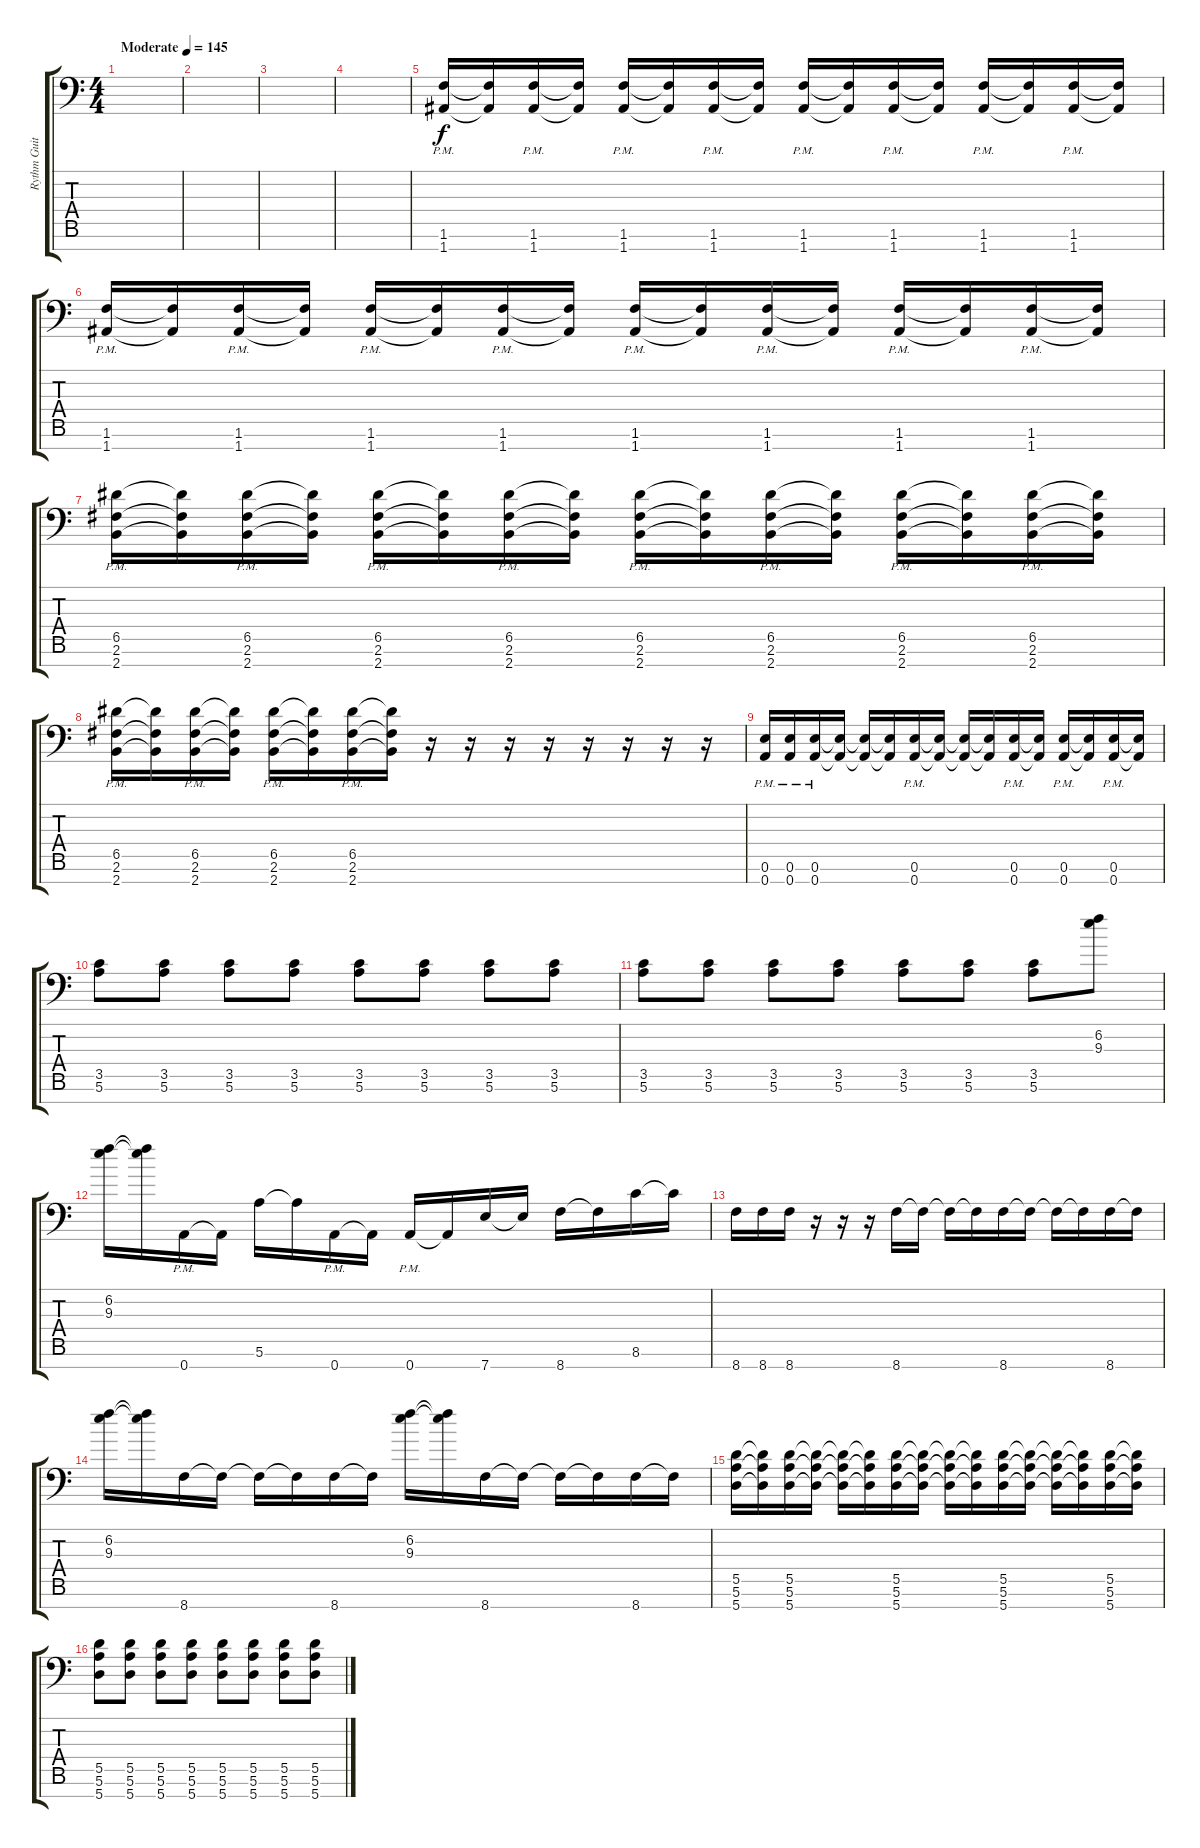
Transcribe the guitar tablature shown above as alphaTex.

\track ("Rythm Guitar" "Rythm Guit") {instrument distortionguitar}
\staff {score tabs}
\tuning (E4 B3 G3 D3 A2 E2 A1) {hide}
\ts (4 4)
\tempo (145 "Moderate")
\clef f4
\ks c
|
|
|
|
(1.6{pm} 1.7{pm}).16 (1.6{t} 1.7{t}).16 (1.6{pm} 1.7{pm}).16 (1.6{t} 1.7{t}).16 (1.6{pm} 1.7{pm}).16 (1.6{t} 1.7{t}).16 (1.6{pm} 1.7{pm}).16 (1.6{t} 1.7{t}).16 (1.6{pm} 1.7{pm}).16 (1.6{t} 1.7{t}).16 (1.6{pm} 1.7{pm}).16 (1.6{t} 1.7{t}).16 (1.6{pm} 1.7{pm}).16 (1.6{t} 1.7{t}).16 (1.6{pm} 1.7{pm}).16 (1.6{t} 1.7{t}).16 |
(1.6{pm} 1.7{pm}).16 (1.6{t} 1.7{t}).16 (1.6{pm} 1.7{pm}).16 (1.6{t} 1.7{t}).16 (1.6{pm} 1.7{pm}).16 (1.6{t} 1.7{t}).16 (1.6{pm} 1.7{pm}).16 (1.6{t} 1.7{t}).16 (1.6{pm} 1.7{pm}).16 (1.6{t} 1.7{t}).16 (1.6{pm} 1.7{pm}).16 (1.6{t} 1.7{t}).16 (1.6{pm} 1.7{pm}).16 (1.6{t} 1.7{t}).16 (1.6{pm} 1.7{pm}).16 (1.6{t} 1.7{t}).16 |
(6.5{pm} 2.6{pm} 2.7{pm}).16 (6.5{t} 2.6{t} 2.7{t}).16 (6.5{pm} 2.6{pm} 2.7{pm}).16 (6.5{t} 2.6{t} 2.7{t}).16 (6.5{pm} 2.6{pm} 2.7{pm}).16 (6.5{t} 2.6{t} 2.7{t}).16 (6.5{pm} 2.6{pm} 2.7{pm}).16 (6.5{t} 2.6{t} 2.7{t}).16 (6.5{pm} 2.6{pm} 2.7{pm}).16 (6.5{t} 2.6{t} 2.7{t}).16 (6.5{pm} 2.6{pm} 2.7{pm}).16 (6.5{t} 2.6{t} 2.7{t}).16 (6.5{pm} 2.6{pm} 2.7{pm}).16 (6.5{t} 2.6{t} 2.7{t}).16 (6.5{pm} 2.6{pm} 2.7{pm}).16 (6.5{t} 2.6{t} 2.7{t}).16 |
(6.5{pm} 2.6{pm} 2.7{pm}).16 (6.5{t} 2.6{t} 2.7{t}).16 (6.5{pm} 2.6{pm} 2.7{pm}).16 (6.5{t} 2.6{t} 2.7{t}).16 (6.5{pm} 2.6{pm} 2.7{pm}).16 (6.5{t} 2.6{t} 2.7{t}).16 (6.5{pm} 2.6{pm} 2.7{pm}).16 (6.5{t} 2.6{t} 2.7{t}).16 r.16 r.16 r.16 r.16 r.16 r.16 r.16 r.16 |
(0.6{pm} 0.7{pm}).16 (0.6{pm} 0.7{pm}).16 (0.6{pm} 0.7{pm}).16 (0.6{t} 0.7{t}).16 (0.6{t} 0.7{t}).16 (0.6{t} 0.7{t}).16 (0.6{pm} 0.7{pm}).16 (0.6{t} 0.7{t}).16 (0.6{t} 0.7{t}).16 (0.6{t} 0.7{t}).16 (0.6{pm} 0.7{pm}).16 (0.6{t} 0.7{t}).16 (0.6{pm} 0.7{pm}).16 (0.6{t} 0.7{t}).16 (0.6{pm} 0.7{pm}).16 (0.6{t} 0.7{t}).16 |
(3.5 5.6).8 (3.5 5.6).8 (3.5 5.6).8 (3.5 5.6).8 (3.5 5.6).8 (3.5 5.6).8 (3.5 5.6).8 (3.5 5.6).8 |
(3.5 5.6).8 (3.5 5.6).8 (3.5 5.6).8 (3.5 5.6).8 (3.5 5.6).8 (3.5 5.6).8 (3.5 5.6).8 (6.2 9.3).8 |
(6.2 9.3).16 (6.2{t} 9.3{t}).16 0.7{pm}.16 0.7{t}.16 5.6.16 5.6{t}.16 0.7{pm}.16 0.7{t}.16 0.7{pm}.16 0.7{t}.16 7.7.16 7.7{t}.16 8.7.16 8.7{t}.16 8.6.16 8.6{t}.16 |
8.7.16 8.7.16 8.7.16 r.16 r.16 r.16 8.7.16 8.7{t}.16 8.7{t}.16 8.7{t}.16 8.7.16 8.7{t}.16 8.7{t}.16 8.7{t}.16 8.7.16 8.7{t}.16 |
(6.2 9.3).16 (6.2{t} 9.3{t}).16 8.7.16 8.7{t}.16 8.7{t}.16 8.7{t}.16 8.7.16 8.7{t}.16 (6.2 9.3).16 (6.2{t} 9.3{t}).16 8.7.16 8.7{t}.16 8.7{t}.16 8.7{t}.16 8.7.16 8.7{t}.16 |
(5.5 5.6 5.7).16 (5.5{t} 5.6{t} 5.7{t}).16 (5.5 5.6 5.7).16 (5.5{t} 5.6{t} 5.7{t}).16 (5.5{t} 5.6{t} 5.7{t}).16 (5.5{t} 5.6{t} 5.7{t}).16 (5.5 5.6 5.7).16 (5.5{t} 5.6{t} 5.7{t}).16 (5.5{t} 5.6{t} 5.7{t}).16 (5.5{t} 5.6{t} 5.7{t}).16 (5.5 5.6 5.7).16 (5.5{t} 5.6{t} 5.7{t}).16 (5.5{t} 5.6{t} 5.7{t}).16 (5.5{t} 5.6{t} 5.7{t}).16 (5.5 5.6 5.7).16 (5.5{t} 5.6{t} 5.7{t}).16 |
(5.5 5.6 5.7).8 (5.5 5.6 5.7).8 (5.5 5.6 5.7).8 (5.5 5.6 5.7).8 (5.5 5.6 5.7).8 (5.5 5.6 5.7).8 (5.5 5.6 5.7).8 (5.5 5.6 5.7).8
